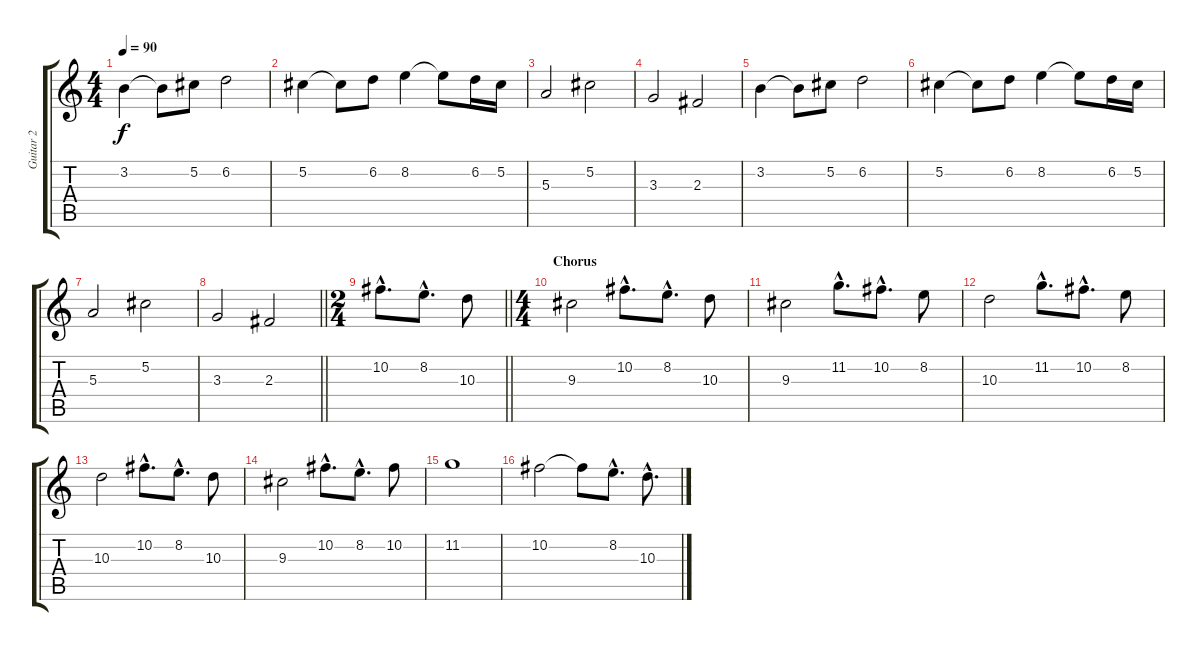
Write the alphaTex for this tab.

\track ("Guitar 2" "Guitar 2") {instrument distortionguitar}
\staff {score tabs}
\tuning (Db4 Ab3 E3 B2 Gb2 B1) {hide}
\ts (4 4)
\tempo 90
\clef g2
\ks c
3.2.4{dy f} 3.2{t}.8 5.2.8 6.2.2 |
5.2.4 5.2{t}.8 6.2.8 8.2.4 8.2{t}.8 6.2.16 5.2.16 |
5.3.2 5.2.2 |
3.3.2 2.3.2 |
3.2.4 3.2{t}.8 5.2.8 6.2.2 |
5.2.4 5.2{t}.8 6.2.8 8.2.4 8.2{t}.8 6.2.16 5.2.16 |
5.3.2 5.2.2 |
\barLineRight lightlight
3.3.2 2.3.2 |
\ts (2 4)
\section ("" "")
\barLineRight lightlight
10.2{hac}.8{d} 8.2{hac}.8{d} 10.3.8 |
\ts (4 4)
\section ("" "Chorus")
9.3.2 10.2{hac}.8{d} 8.2{hac}.8{d} 10.3.8 |
9.3.2 11.2{hac}.8{d} 10.2{hac}.8{d} 8.2.8 |
10.3.2 11.2{hac}.8{d} 10.2{hac}.8{d} 8.2.8 |
10.3.2 10.2{hac}.8{d} 8.2{hac}.8{d} 10.3.8 |
9.3.2 10.2{hac}.8{d} 8.2{hac}.8{d} 10.2.8 |
11.2.1 |
10.2.2 10.2{t}.8 8.2{hac}.8{d} 10.3{hac}.8{d}
